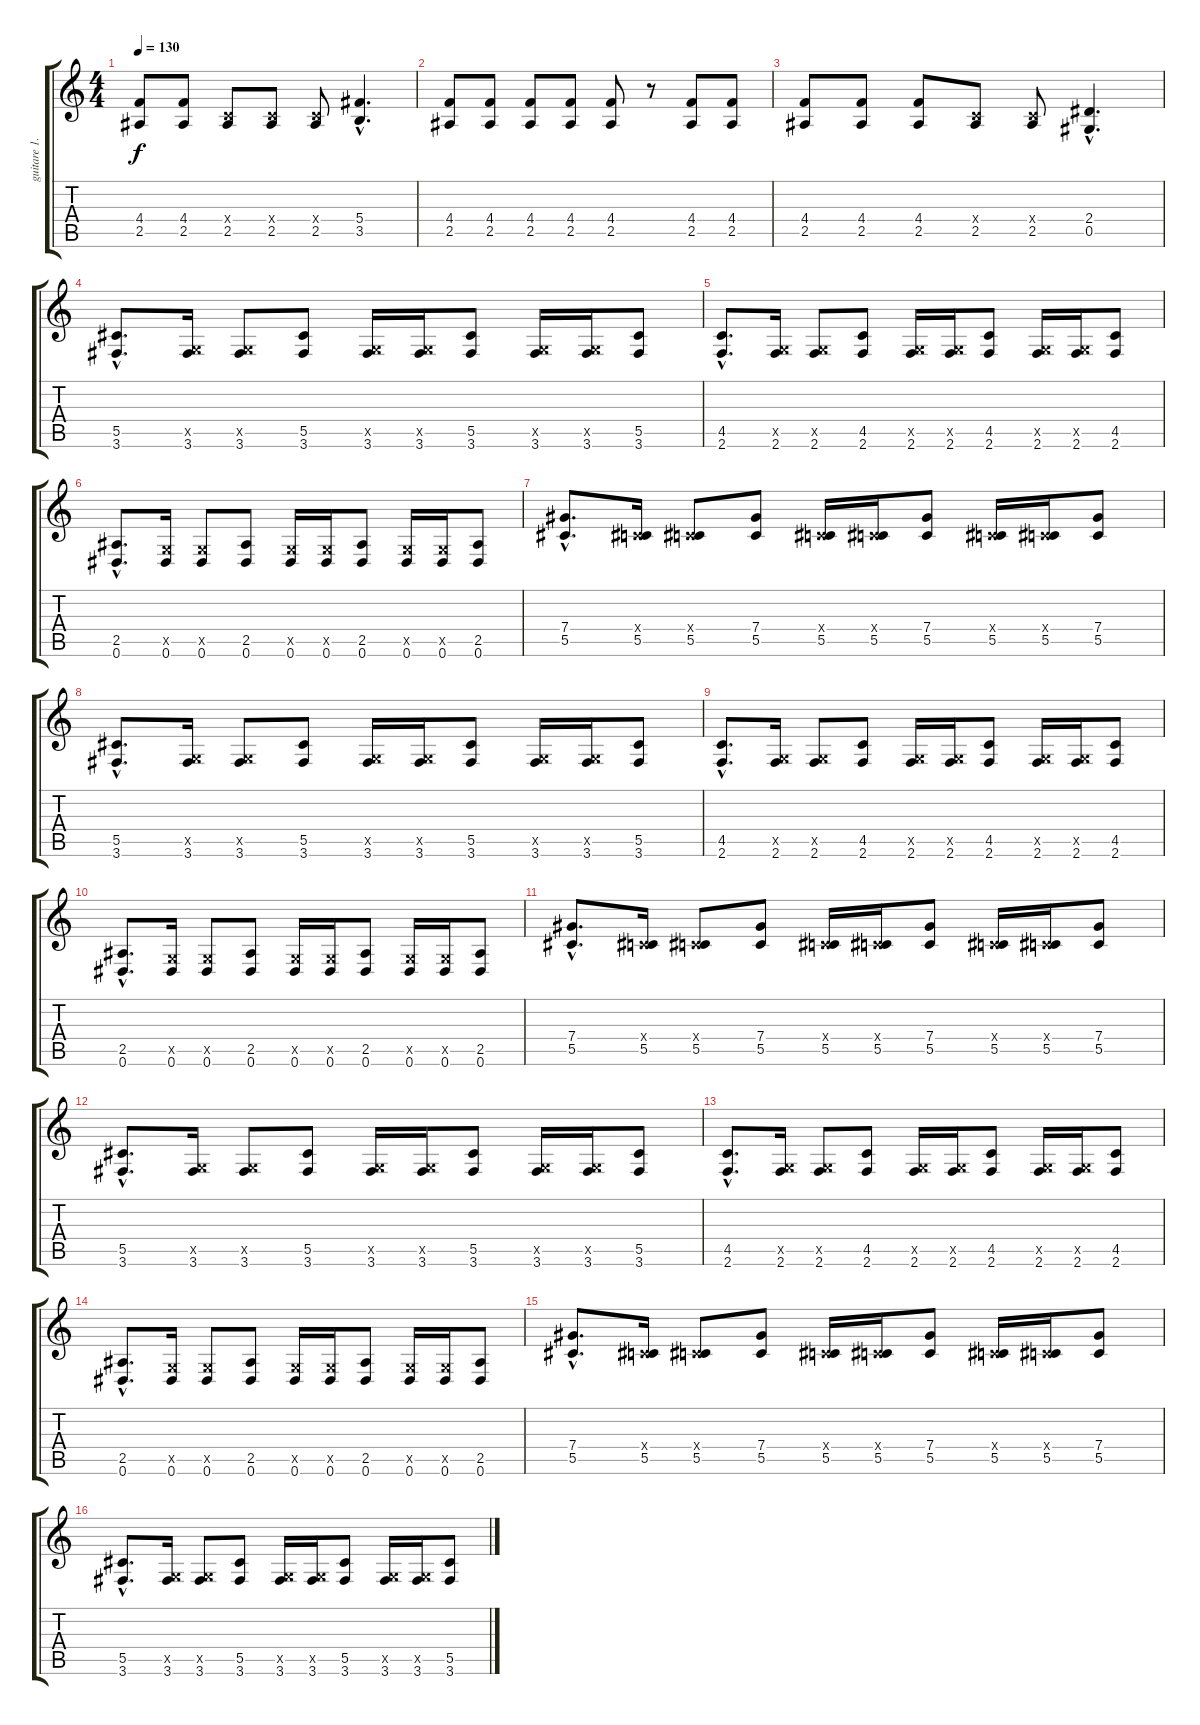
\track ("guitare 1." "guitare 1.") {instrument distortionguitar}
\staff {score tabs}
\tuning (Eb4 Bb3 Gb3 Db3 Ab2 Eb2) {hide}
\ts (4 4)
\tempo 130
\clef g2
\ks c
(4.4 2.5).8{dy f} (4.4 2.5).8 (-1.4{x} 2.5).8 (-1.4{x} 2.5).8 (-1.4{x} 2.5).8 (5.4{hac} 3.5{hac}).4{d} |
(4.4 2.5).8 (4.4 2.5).8 (4.4 2.5).8 (4.4 2.5).8 (4.4 2.5).8 r.8 (4.4 2.5).8 (4.4 2.5).8 |
(4.4 2.5).8 (4.4 2.5).8 (4.4 2.5).8 (-1.4{x} 2.5).8 (-1.4{x} 2.5).8 (2.4{hac} 0.5{hac}).4{d} |
(5.5{hac} 3.6{hac}).8{d} (-1.5{x} 3.6).16 (-1.5{x} 3.6).8 (5.5 3.6).8 (-1.5{x} 3.6).16 (-1.5{x} 3.6).16 (5.5 3.6).8 (-1.5{x} 3.6).16 (-1.5{x} 3.6).16 (5.5 3.6).8 |
(4.5{hac} 2.6{hac}).8{d} (-1.5{x} 2.6).16 (-1.5{x} 2.6).8 (4.5 2.6).8 (-1.5{x} 2.6).16 (-1.5{x} 2.6).16 (4.5 2.6).8 (-1.5{x} 2.6).16 (-1.5{x} 2.6).16 (4.5 2.6).8 |
(2.5{hac} 0.6{hac}).8{d} (-1.5{x} 0.6).16 (-1.5{x} 0.6).8 (2.5 0.6).8 (-1.5{x} 0.6).16 (-1.5{x} 0.6).16 (2.5 0.6).8 (-1.5{x} 0.6).16 (-1.5{x} 0.6).16 (2.5 0.6).8 |
(7.4{hac} 5.5{hac}).8{d} (-1.4{x} 5.5).16 (-1.4{x} 5.5).8 (7.4 5.5).8 (-1.4{x} 5.5).16 (-1.4{x} 5.5).16 (7.4 5.5).8 (-1.4{x} 5.5).16 (-1.4{x} 5.5).16 (7.4 5.5).8 |
(5.5{hac} 3.6{hac}).8{d} (-1.5{x} 3.6).16 (-1.5{x} 3.6).8 (5.5 3.6).8 (-1.5{x} 3.6).16 (-1.5{x} 3.6).16 (5.5 3.6).8 (-1.5{x} 3.6).16 (-1.5{x} 3.6).16 (5.5 3.6).8 |
(4.5{hac} 2.6{hac}).8{d} (-1.5{x} 2.6).16 (-1.5{x} 2.6).8 (4.5 2.6).8 (-1.5{x} 2.6).16 (-1.5{x} 2.6).16 (4.5 2.6).8 (-1.5{x} 2.6).16 (-1.5{x} 2.6).16 (4.5 2.6).8 |
(2.5{hac} 0.6{hac}).8{d} (-1.5{x} 0.6).16 (-1.5{x} 0.6).8 (2.5 0.6).8 (-1.5{x} 0.6).16 (-1.5{x} 0.6).16 (2.5 0.6).8 (-1.5{x} 0.6).16 (-1.5{x} 0.6).16 (2.5 0.6).8 |
(7.4{hac} 5.5{hac}).8{d} (-1.4{x} 5.5).16 (-1.4{x} 5.5).8 (7.4 5.5).8 (-1.4{x} 5.5).16 (-1.4{x} 5.5).16 (7.4 5.5).8 (-1.4{x} 5.5).16 (-1.4{x} 5.5).16 (7.4 5.5).8 |
(5.5{hac} 3.6{hac}).8{d} (-1.5{x} 3.6).16 (-1.5{x} 3.6).8 (5.5 3.6).8 (-1.5{x} 3.6).16 (-1.5{x} 3.6).16 (5.5 3.6).8 (-1.5{x} 3.6).16 (-1.5{x} 3.6).16 (5.5 3.6).8 |
(4.5{hac} 2.6{hac}).8{d} (-1.5{x} 2.6).16 (-1.5{x} 2.6).8 (4.5 2.6).8 (-1.5{x} 2.6).16 (-1.5{x} 2.6).16 (4.5 2.6).8 (-1.5{x} 2.6).16 (-1.5{x} 2.6).16 (4.5 2.6).8 |
(2.5{hac} 0.6{hac}).8{d} (-1.5{x} 0.6).16 (-1.5{x} 0.6).8 (2.5 0.6).8 (-1.5{x} 0.6).16 (-1.5{x} 0.6).16 (2.5 0.6).8 (-1.5{x} 0.6).16 (-1.5{x} 0.6).16 (2.5 0.6).8 |
(7.4{hac} 5.5{hac}).8{d} (-1.4{x} 5.5).16 (-1.4{x} 5.5).8 (7.4 5.5).8 (-1.4{x} 5.5).16 (-1.4{x} 5.5).16 (7.4 5.5).8 (-1.4{x} 5.5).16 (-1.4{x} 5.5).16 (7.4 5.5).8 |
(5.5{hac} 3.6{hac}).8{d} (-1.5{x} 3.6).16 (-1.5{x} 3.6).8 (5.5 3.6).8 (-1.5{x} 3.6).16 (-1.5{x} 3.6).16 (5.5 3.6).8 (-1.5{x} 3.6).16 (-1.5{x} 3.6).16 (5.5 3.6).8
